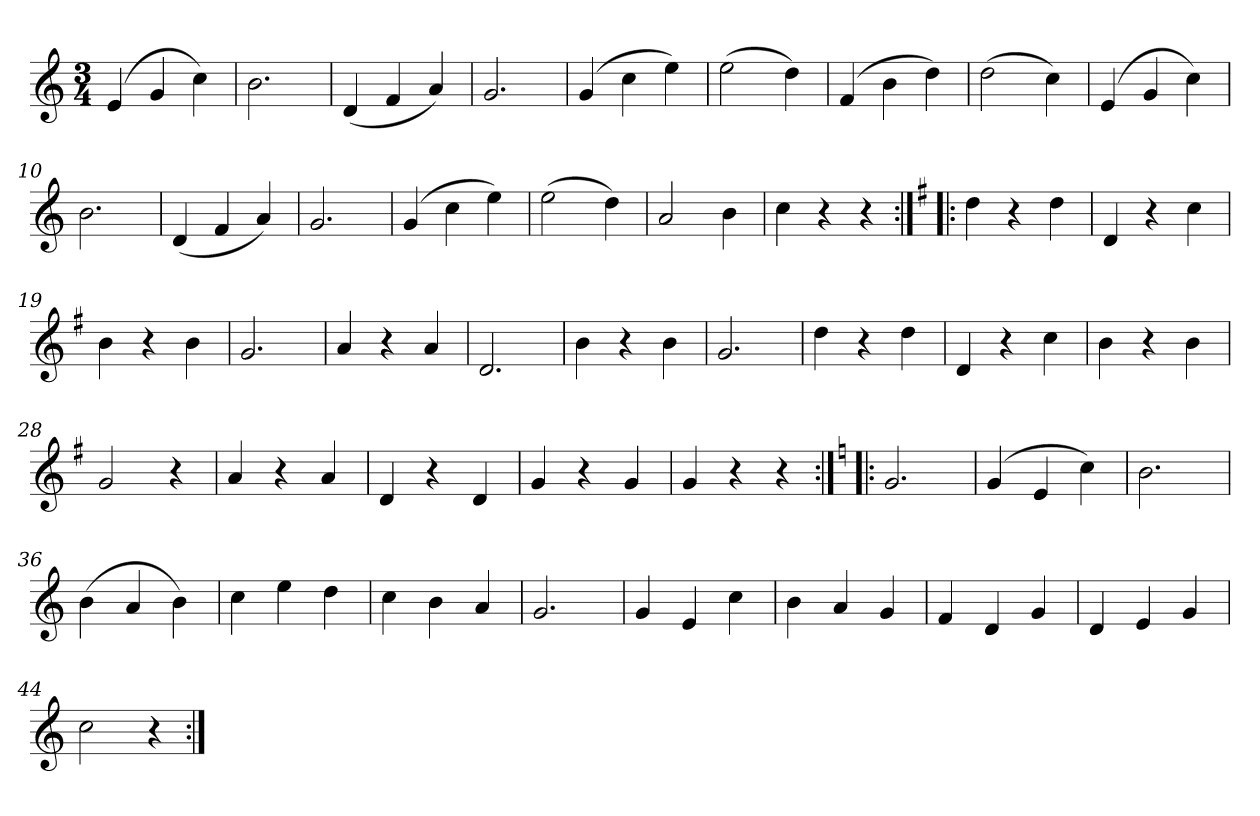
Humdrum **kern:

**kern
*part1
*staff1
*clefG2
*k[]
*C:
*M3/4
*MM120
=1
(4e
4g
4cc)
=2
2.b
=3
(4d
4f
4a)
=4
2.g
=5
(4g
4cc
4ee)
=6
(2ee
4dd)
=7
(4f
4b
4dd)
=8
(2dd
4cc)
=9
(4e
4g
4cc)
=10
2.b
=11
(4d
4f
4a)
=12
2.g
=13
(4g
4cc
4ee)
=14
(2ee
4dd)
=15
2a
4b
=16
4cc
4r
4r
=17:|!|:
*k[f#]
*G:
4dd
4r
4dd
=18
4d
4r
4cc
=19
4b
4r
4b
=20
2.g
=21
4a
4r
4a
=22
2.d
=23
4b
4r
4b
=24
2.g
=25
4dd
4r
4dd
=26
4d
4r
4cc
=27
4b
4r
4b
=28
2g
4r
=29
4a
4r
4a
=30
4d
4r
4d
=31
4g
4r
4g
=32
4g
4r
4r
=33:|!|:
*k[]
*C:
2.g
=34
(4g
4e
4cc)
=35
2.b
=36
(4b
4a
4b)
=37
4cc
4ee
4dd
=38
4cc
4b
4a
=39
2.g
=40
4g
4e
4cc
=41
4b
4a
4g
=42
4f
4d
4g
=43
4d
4e
4g
=44
2cc
4r
=:|!
*-
